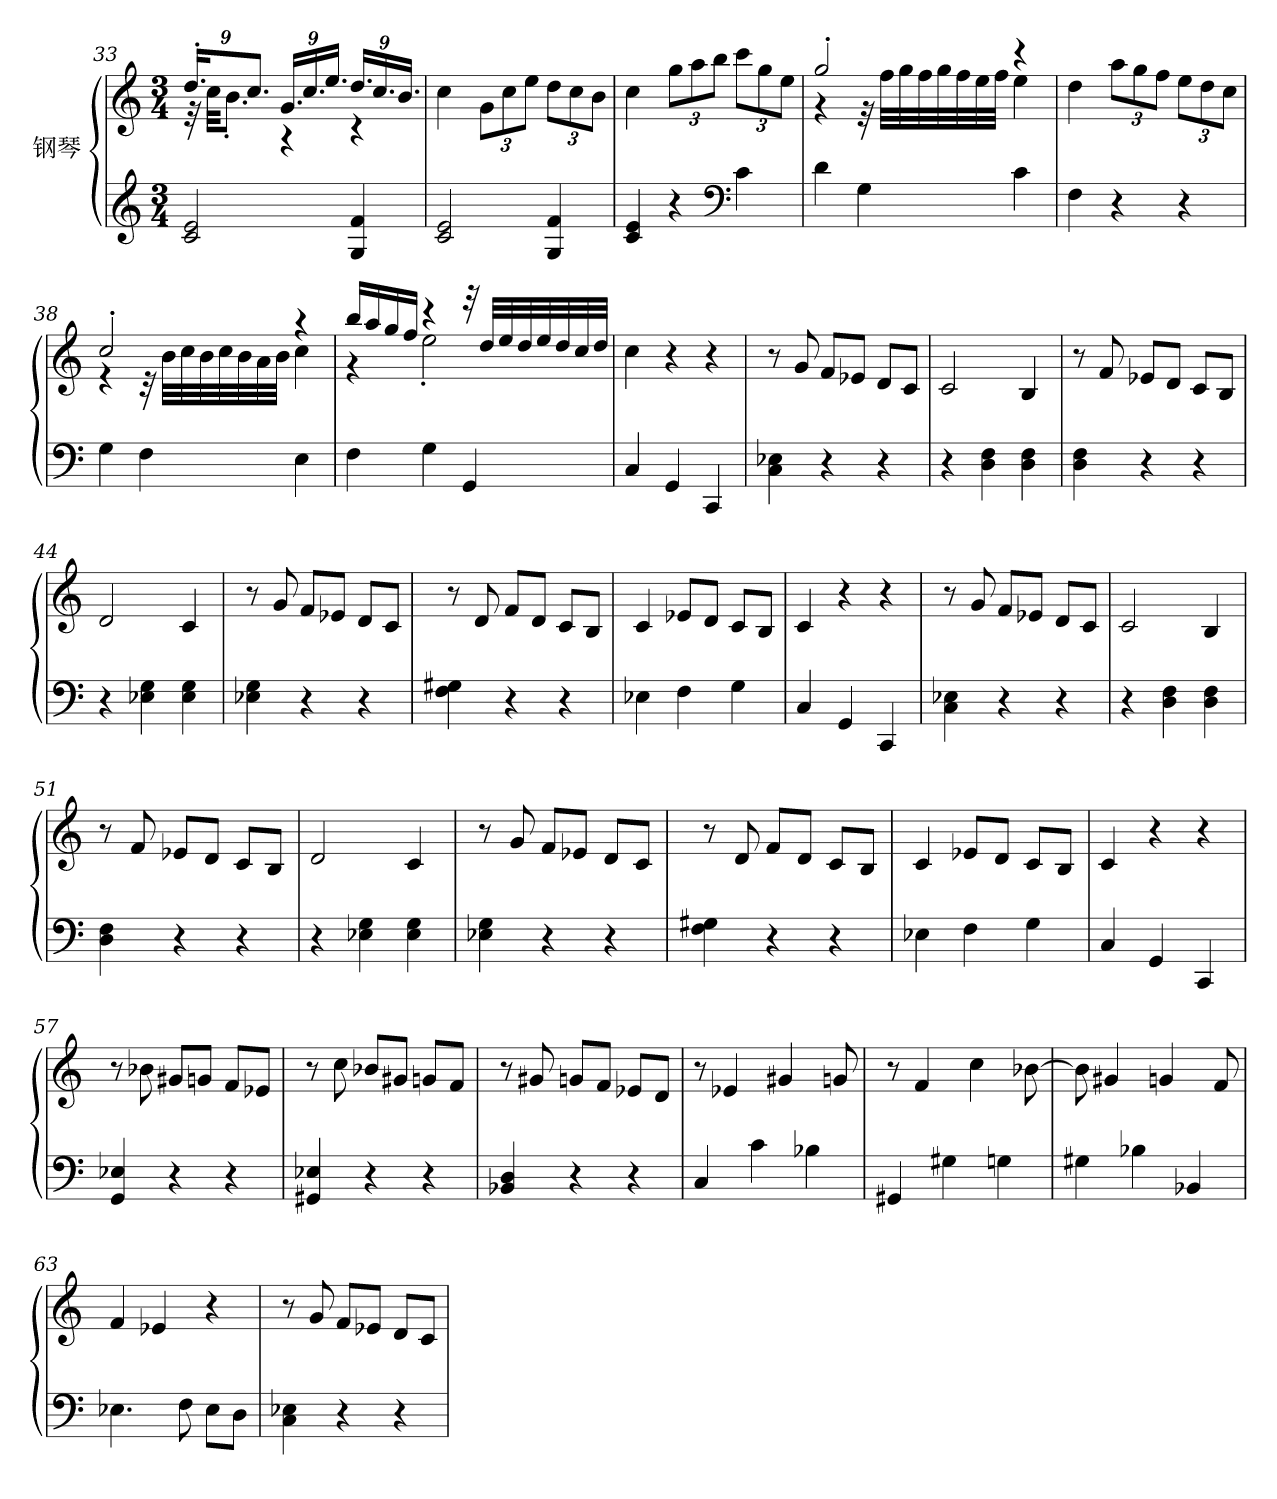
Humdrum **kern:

**kern	**kern
*part2	*part1
*staff2	*staff1
*I"钢琴	*I"钢琴
*clefG2	*clefG2
*k[]	*k[]
*M3/4	*M3/4
*	*Xbrackettup
=33	=33
*	*^
2c/ 2e/	18.dd'/KL	32r
.	.	32cc\KKL
.	.	8.b'\J
.	9.cc/J	.
.	18.g/LL	4r
.	18.cc/	.
.	18.ee/JJ	.
4G/ 4f/	18.dd/LL	4r
.	18.cc/	.
.	18.b/JJ	.
*	*v	*v
=34	=34
2c/ 2e/	4cc\
.	12g\L
.	12cc\
.	12ee\J
4G/ 4f/	12dd\L
.	12cc\
.	12b\J
!!LO:LB:g=z
=35	=35
4c/ 4e/	4cc\
4r	12gg\L
.	12aa\
.	12bb\J
*clefF4	*
4c\	12ccc\L
.	12gg\
.	12ee\J
=36	=36
*	*^
4d\	2gg'/	4r
4G\	.	32r
.	.	32ff\LLL
.	.	32gg\
.	.	32ff\
.	.	32gg\
.	.	32ff\
.	.	32ee\
.	.	32ff\JJJ
4c\	4r	4ee\
*	*v	*v
=37	=37
4F\	4dd\
4r	12aa\L
.	12gg\
.	12ff\J
4r	12ee\L
.	12dd\
.	12cc\J
=38	=38
*	*^
4G\	2cc'/	4r
4F\	.	32r
.	.	32b\LLL
.	.	32cc\
.	.	32b\
.	.	32cc\
.	.	32b\
.	.	32a\
.	.	32b\JJJ
4E\	4r	4cc\
!!LO:LB:g=z	!!
=39	=39	=39
4F\	16bb/LL	4r
.	16aa/	.
.	16gg/	.
.	16ff/JJ	.
4G\	4r	2ee'\
4GG/	32r	.
.	32dd/LLL	.
.	32ee/	.
.	32dd/	.
.	32ee/	.
.	32dd/	.
.	32cc/	.
.	32dd/JJJ	.
*	*v	*v
=40	=40
4C/	4cc\
4GG/	4r
4CC/	4r
=41	=41
4C\ 4E-X\	8r
.	8g/
4r	8f/L
.	8e-X/J
4r	8d/L
.	8c/J
=42	=42
4r	2c/
4D\ 4F\	.
4D\ 4F\	4B/
=43	=43
4D\ 4F\	8r
.	8f/
4r	8e-X/L
.	8d/J
4r	8c/L
.	8B/J
=44	=44
4r	2d/
4E-X\ 4G\	.
4E-\ 4G\	4c/
!!LO:LB:g=z
=45	=45
4E-X\ 4G\	8r
.	8g/
4r	8f/L
.	8e-X/J
4r	8d/L
.	8c/J
=46	=46
4F\ 4G#X\	8r
.	8d/
4r	8f/L
.	8d/J
4r	8c/L
.	8B/J
=47	=47
4E-X\	4c/
4F\	8e-X/L
.	8d/J
4G\	8c/L
.	8B/J
=48	=48
4C/	4c/
4GG/	4r
4CC/	4r
=49	=49
4C\ 4E-X\	8r
.	8g/
4r	8f/L
.	8e-X/J
4r	8d/L
.	8c/J
=50	=50
4r	2c/
4D\ 4F\	.
4D\ 4F\	4B/
!!LO:LB:g=z
=51	=51
4D\ 4F\	8r
.	8f/
4r	8e-X/L
.	8d/J
4r	8c/L
.	8B/J
=52	=52
4r	2d/
4E-X\ 4G\	.
4E-\ 4G\	4c/
=53	=53
4E-X\ 4G\	8r
.	8g/
4r	8f/L
.	8e-X/J
4r	8d/L
.	8c/J
=54	=54
4F\ 4G#X\	8r
.	8d/
4r	8f/L
.	8d/J
4r	8c/L
.	8B/J
=55	=55
4E-X\	4c/
4F\	8e-X/L
.	8d/J
4G\	8c/L
.	8B/J
=56	=56
4C/	4c/
4GG/	4r
4CC/	4r
!!LO:PB:g=z
=57	=57
4GG/ 4E-X/	8r
.	8b-X\
4r	8g#X/L
.	8gn/J
4r	8f/L
.	8e-X/J
=58	=58
4GG#X/ 4E-X/	8r
.	8cc\
4r	8b-X/L
.	8g#X/J
4r	8gn/L
.	8f/J
=59	=59
4BB-X/ 4D/	8r
.	8g#X/
4r	8gn/L
.	8f/J
4r	8e-X/L
.	8d/J
=60	=60
4C/	8r
.	4e-X/
4c\	.
.	4g#X/
4B-X\	.
.	8gn/
=61	=61
4GG#X/	8r
.	4f/
4G#X\	.
.	4cc\
4Gn\	.
.	[8b-X\
!!LO:LB:g=z
=62	=62
4G#X\	8b-\]
.	4g#X/
4B-X\	.
.	4gn/
4BB-X/	.
.	8f/
=63	=63
4.E-X\	4f/
.	4e-X/
8F\	.
8E-\L	4r
8D\J	.
=64	=64
4C\ 4E-X\	8r
.	8g/
4r	8f/L
.	8e-X/J
4r	8d/L
.	8c/J
=	=
*-	*-
